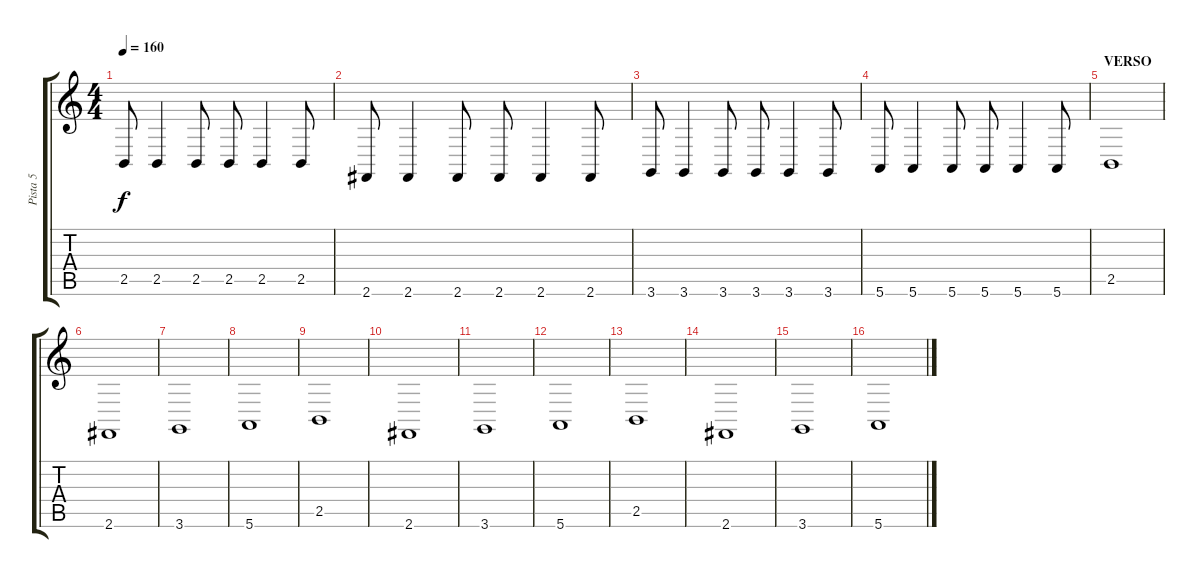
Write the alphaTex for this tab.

\track ("Pista 5" "Pista 5") {instrument stringensemble1}
\staff {score tabs}
\tuning (E4 B3 G3 D3 A2 E2) {hide}
\ts (4 4)
\tempo 160
\clef g2
\ks c
2.5.8{dy f} 2.5.4 2.5.8 2.5.8 2.5.4 2.5.8 |
2.6.8 2.6.4 2.6.8 2.6.8 2.6.4 2.6.8 |
3.6.8 3.6.4 3.6.8 3.6.8 3.6.4 3.6.8 |
5.6.8 5.6.4 5.6.8 5.6.8 5.6.4 5.6.8 |
\section ("" "VERSO")
2.5.1 |
2.6.1 |
3.6.1 |
5.6.1 |
2.5.1 |
2.6.1 |
3.6.1 |
5.6.1 |
2.5.1 |
2.6.1 |
3.6.1 |
5.6.1
